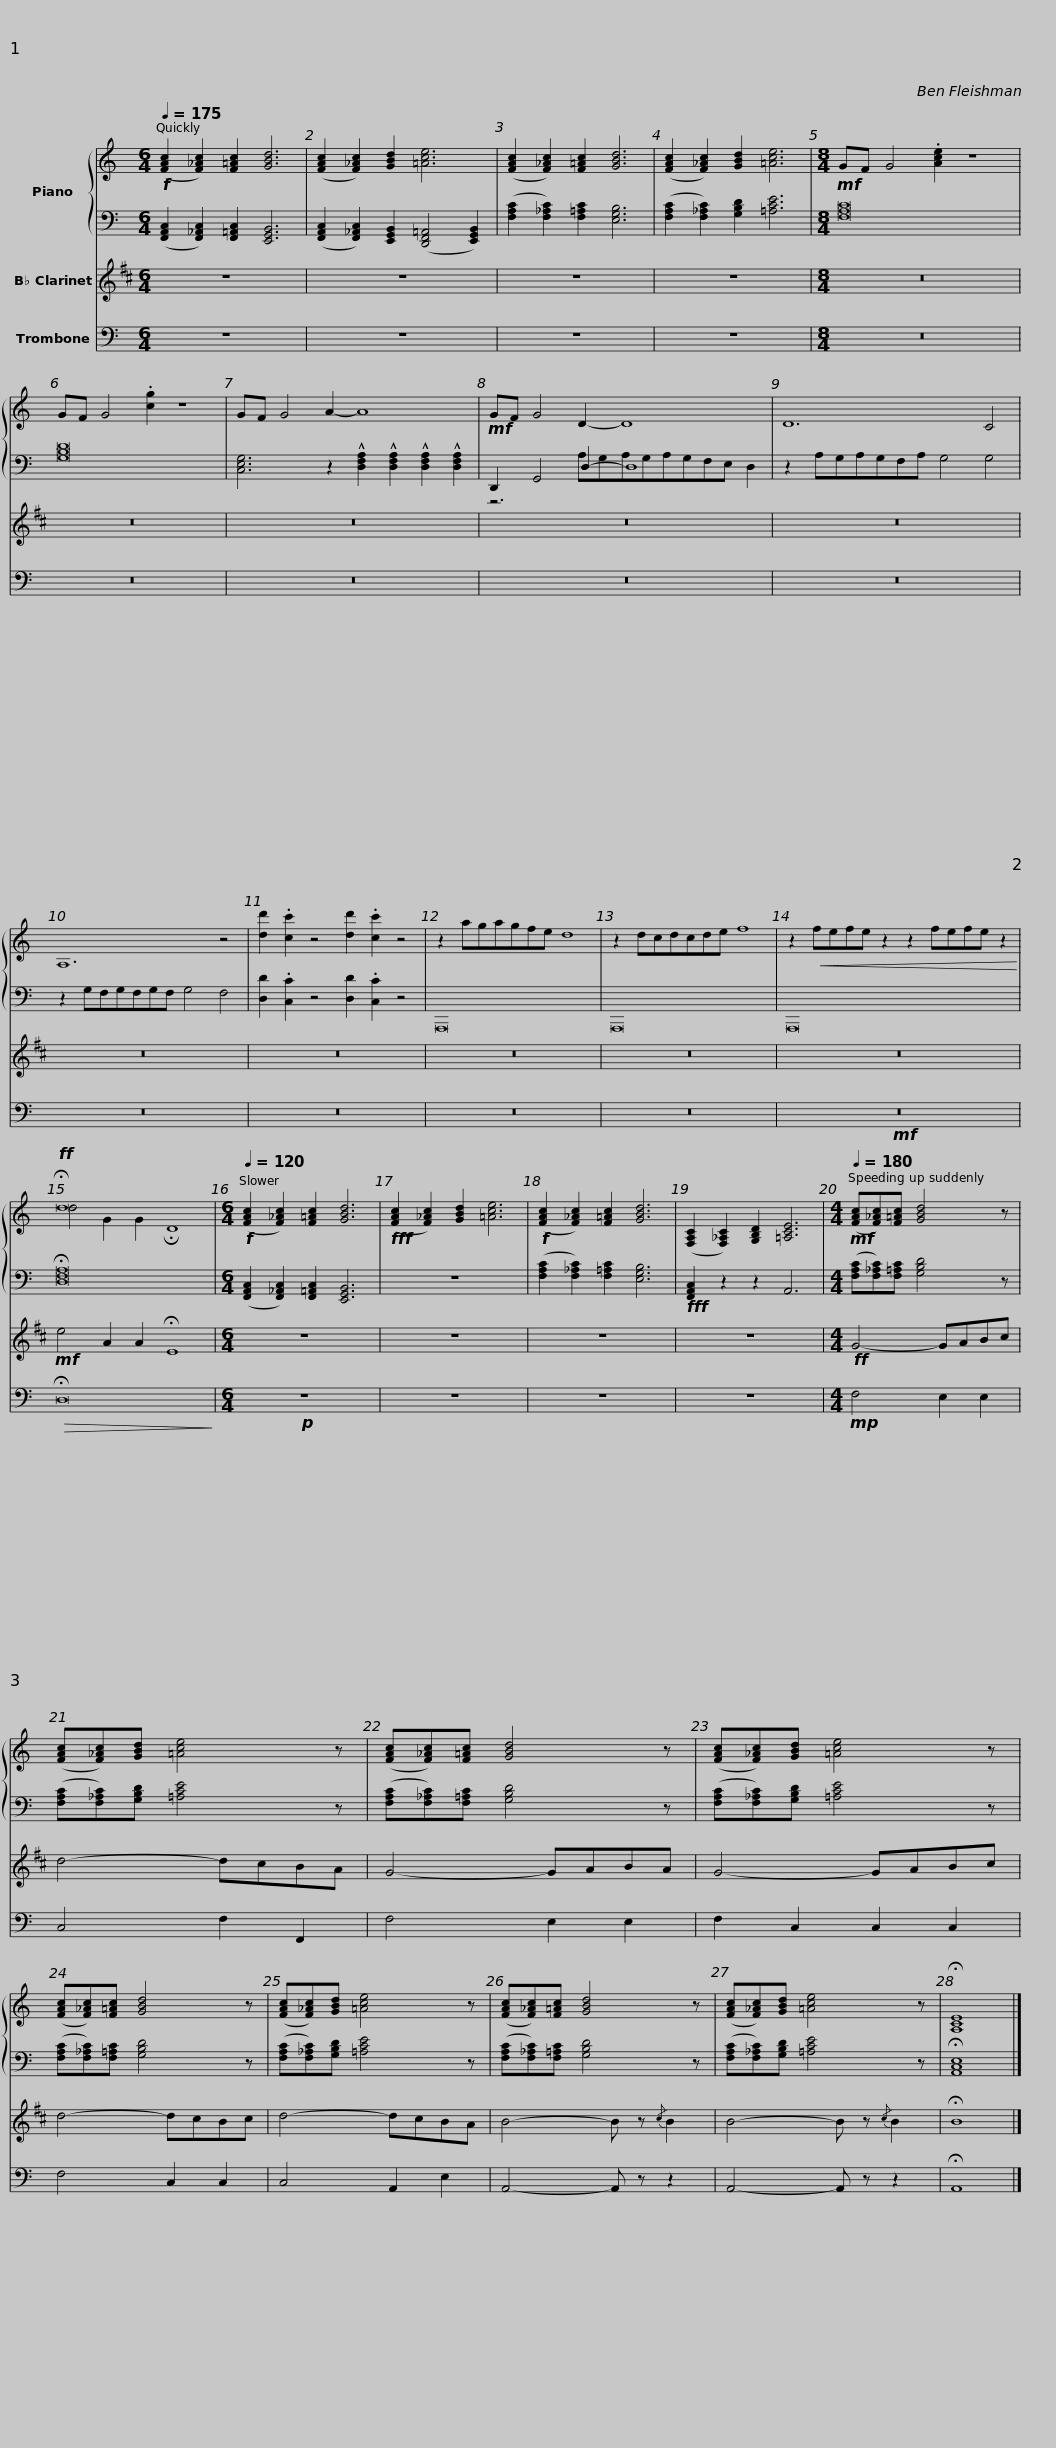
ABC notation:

X:1
%%score { ( 1 4 ) | ( 2 3 ) } 5 6
L:1/8
Q:1/4=175
M:6/4
I:linebreak $
K:C
V:1 treble
V:4 treble
V:2 bass
V:3 bass
V:5 treble transpose=-2
V:6 bass
V:1
!f! ([FAc]2 [F_Ac]2) [F=Ac]2 [GBd]6 | ([FAc]2 [F_Ac]2) [GBd]2 [=Ace]6 | ([FAc]2 [F_Ac]2) [F=Ac]2 [GBd]6 | ([FAc]2 [F_Ac]2) [GBd]2 [=Ace]6 |[M:8/4]!mf! GF G4 .[Ace]2 z8 |$ %5
 GF G4 .[cg]2 z8 | GF G4 A2- A8 |!mf! GF G4 D2- D8 | D12 C4 |$ A,12 z4 | %10
 [dd']2 .[cc']2 z4 [dd']2 .[cc']2 z4 | z2 agagfe d8 | z2 dcdcde f8 |$ z2!<(! fefe z2 z2 fefe z2!<)! |!ff! !fermata!d16 | %15
[M:6/4][Q:1/4=120]!f! ([FAc]2 [F_Ac]2) [F=Ac]2 [GBd]6 |!fff! ([FAc]2 [F_Ac]2) [GBd]2 [=Ace]6 |$!f! ([FAc]2 [F_Ac]2) [F=Ac]2 [GBd]6 | ([F,A,C]2 [F,_A,C]2) [G,B,D]2 [=A,CE]6 |[M:4/4][Q:1/4=180]!mf! ([FAc][F_Ac])[F=Ac] [GBd]4 z | %20
 ([FAc][F_Ac])[GBd] [=Ace]4 z |$ ([FAc][F_Ac])[F=Ac] [GBd]4 z | ([FAc][F_Ac])[GBd] [=Ace]4 z | ([FAc][F_Ac])[F=Ac] [GBd]4 z | ([FAc][F_Ac])[GBd] [=Ace]4 z |$ %25
 ([FAc][F_Ac])[F=Ac] [GBd]4 z | ([FAc][F_Ac])[GBd] [=Ace]4 z | !fermata![A,CE]8 |] %28
V:2
 ([F,,A,,C,]2 [F,,_A,,C,]2) [F,,=A,,C,]2 [E,,G,,B,,]6 | ([F,,A,,C,]2 [F,,_A,,C,]2) [E,,G,,B,,]2 ([D,,F,,=A,,]4 [E,,G,,B,,]2) | ([F,A,C]2 [F,_A,C]2) [F,=A,C]2 [E,G,B,]6 | ([F,A,C]2 [F,_A,C]2) [G,B,D]2 [=A,CE]6 |[M:8/4] [F,A,C]16 |$ %5
 [G,B,D]16 | [C,E,G,]6 z2 !^![D,F,A,]2 !^![D,F,A,]2 !^![D,F,A,]2 !^![D,F,A,]2 | D,,2 G,,4 D,2- D,8 | z2 A,G,A,G,F,A, G,4 G,4 |$ z2 G,F,G,F,G,F, G,4 F,4 | %10
 [D,D]2 .[C,C]2 z4 [D,D]2 .[C,C]2 z4 | A,,,16 | A,,,16 |$ A,,,16 | !fermata![D,F,A,]16 | %15
[M:6/4] ([F,,A,,C,]2 [F,,_A,,C,]2) [F,,=A,,C,]2 [E,,G,,B,,]6 | z12 |$ ([F,A,C]2 [F,_A,C]2) [F,=A,C]2 [E,G,B,]6 |!fff! [F,,A,,C,]2 z2 z2 A,,6 |[M:4/4] ([F,A,C][F,_A,C])[F,=A,C] [G,B,D]4 z | %20
 ([F,A,C][F,_A,C])[G,B,D] [=A,CE]4 z |$ ([F,A,C][F,_A,C])[F,=A,C] [G,B,D]4 z | ([F,A,C][F,_A,C])[G,B,D] [=A,CE]4 z | ([F,A,C][F,_A,C])[F,=A,C] [G,B,D]4 z | ([F,A,C][F,_A,C])[G,B,D] [=A,CE]4 z |$ %25
 ([F,A,C][F,_A,C])[F,=A,C] [G,B,D]4 z | ([F,A,C][F,_A,C])[G,B,D] [=A,CE]4 z | !fermata![A,,C,E,]8 |] %28
V:3
 x12 | x12 | x12 | x12 |[M:8/4] x16 |$ %5
 x16 | x16 | z6 A,G,A,G,A,G,F,E, D,2 | x16 |$ x16 | %10
 x16 | x16 | x16 |$ x16 | x16 | %15
[M:6/4] x12 | x12 |$ x12 | x12 |[M:4/4] x8 | %20
 x8 |$ x8 | x8 | x8 | x8 |$ %25
 x8 | x8 | x8 |] %28
V:4
 x12 | x12 | x12 | x12 |[M:8/4] x16 |$ %5
 x16 | x16 | x16 | x16 |$ x16 | %10
 x16 | x16 | x16 |$ x16 | d4 G2 G2 !fermata!D8 | %15
[M:6/4] x12 | x12 |$ x12 | x12 |[M:4/4] x8 | %20
 x8 |$ x8 | x8 | x8 | x8 |$ %25
 x8 | x8 | x8 |] %28
V:5
[K:D] z12 | z12 | z12 | z12 |[M:8/4] z16 |$ %5
 z16 | z16 | z16 | z16 |$ z16 | %10
 z16 | z16 | z16 |$ z16 |!mf! e4 A2 A2 !fermata!E8 | %15
[M:6/4] z12 | z12 |$ z12 | z12 |[M:4/4]!ff! G4- GABc | %20
 d4- dcBA |$ G4- GABA | G4- GABc | d4- dcBc | d4- dcBA |$ %25
 B4- B z{/c} B2 | B4- B z{/c} B2 | !fermata!B8 |] %28
V:6
 z12 | z12 | z12 | z12 |[M:8/4] z16 |$ %5
 z16 | z16 | z16 | z16 |$ z16 | %10
 z16 | z16 | z16 |$!mf! z16 |!>(! !fermata!D,16!>)! | %15
[M:6/4]!p! z12 | z12 |$ z12 | z12 |[M:4/4]!mp! F,4 E,2 E,2 | %20
 C,4 F,2 F,,2 |$ F,4 E,2 E,2 | F,2 C,2 C,2 C,2 | F,4 C,2 C,2 | C,4 A,,2 E,2 |$ %25
 A,,4- A,, z z2 | A,,4- A,, z z2 | !fermata!A,,8 |] %28
